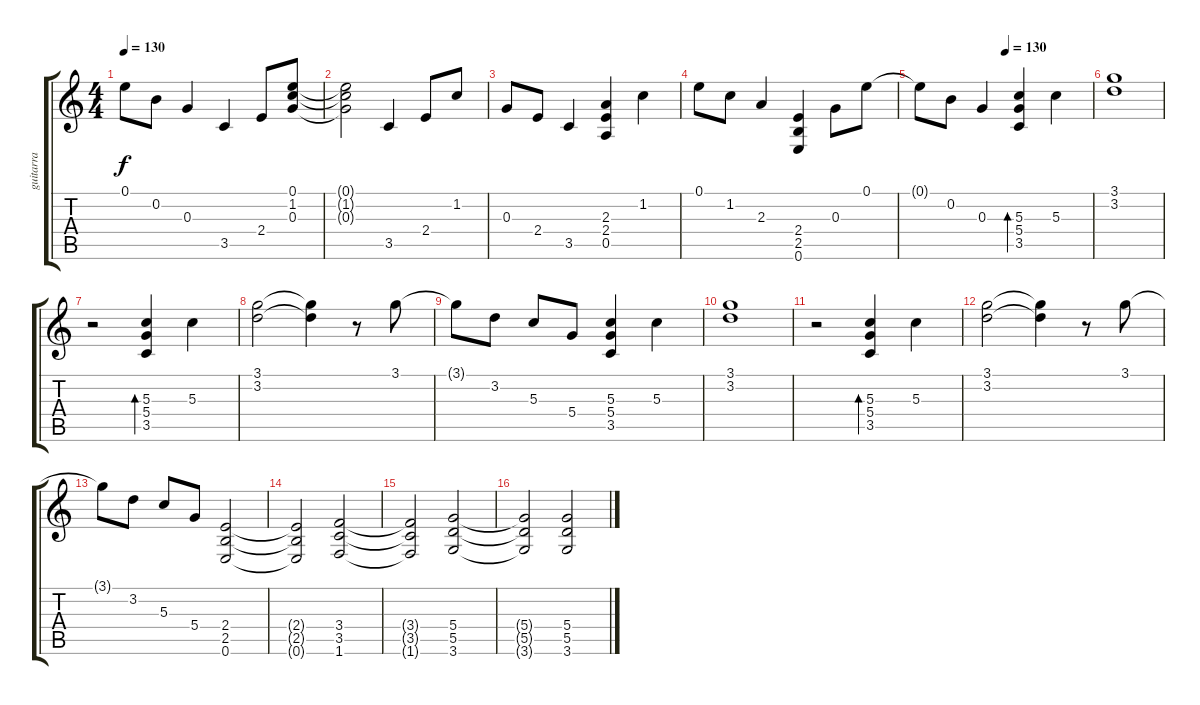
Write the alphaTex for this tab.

\track ("guitarra" "guitarra") {instrument distortionguitar}
\staff {score tabs}
\tuning (E4 B3 G3 D3 A2 E2) {hide}
\ts (4 4)
\tempo 130
\clef g2
\ks c
0.1{t}.8{dy f} 0.2.8 0.3.4 3.5.4 2.4.8 (0.1 1.2 0.3).8 |
(0.1{t} 1.2{t} 0.3{t}).2 3.5.4 2.4.8 1.2.8 |
0.3.8 2.4.8 3.5.4 (2.3 2.4 0.5).4 1.2.4 |
0.1.8 1.2.8 2.3.4 (2.4 2.5 0.6).4 0.3.8 0.1.8 |
\tempo (130 0.5)
0.1{t}.8 0.2.8 0.3.4 (5.3 5.4 3.5).4{bd 240 instrument acousticguitarnylon} 5.3.4 |
(3.1 3.2).1 |
r.2 (5.3 5.4 3.5).4{bd 240} 5.3.4 |
(3.1 3.2).2 (3.1{t} 3.2{t}).4 r.8 3.1.8 |
3.1{t}.8 3.2.8 5.3.8 5.4.8 (5.3 5.4 3.5).4 5.3.4 |
(3.1 3.2).1 |
r.2 (5.3 5.4 3.5).4{bd 240} 5.3.4 |
(3.1 3.2).2 (3.1{t} 3.2{t}).4 r.8 3.1.8 |
3.1{t}.8 3.2.8 5.3.8 5.4.8 (2.4 2.5 0.6).2{instrument distortionguitar} |
(2.4{t} 2.5{t} 0.6{t}).2 (3.4 3.5 1.6).2 |
(3.4{t} 3.5{t} 1.6{t}).2 (5.4 5.5 3.6).2 |
(5.4{t} 5.5{t} 3.6{t}).2 (5.4 5.5 3.6).2
